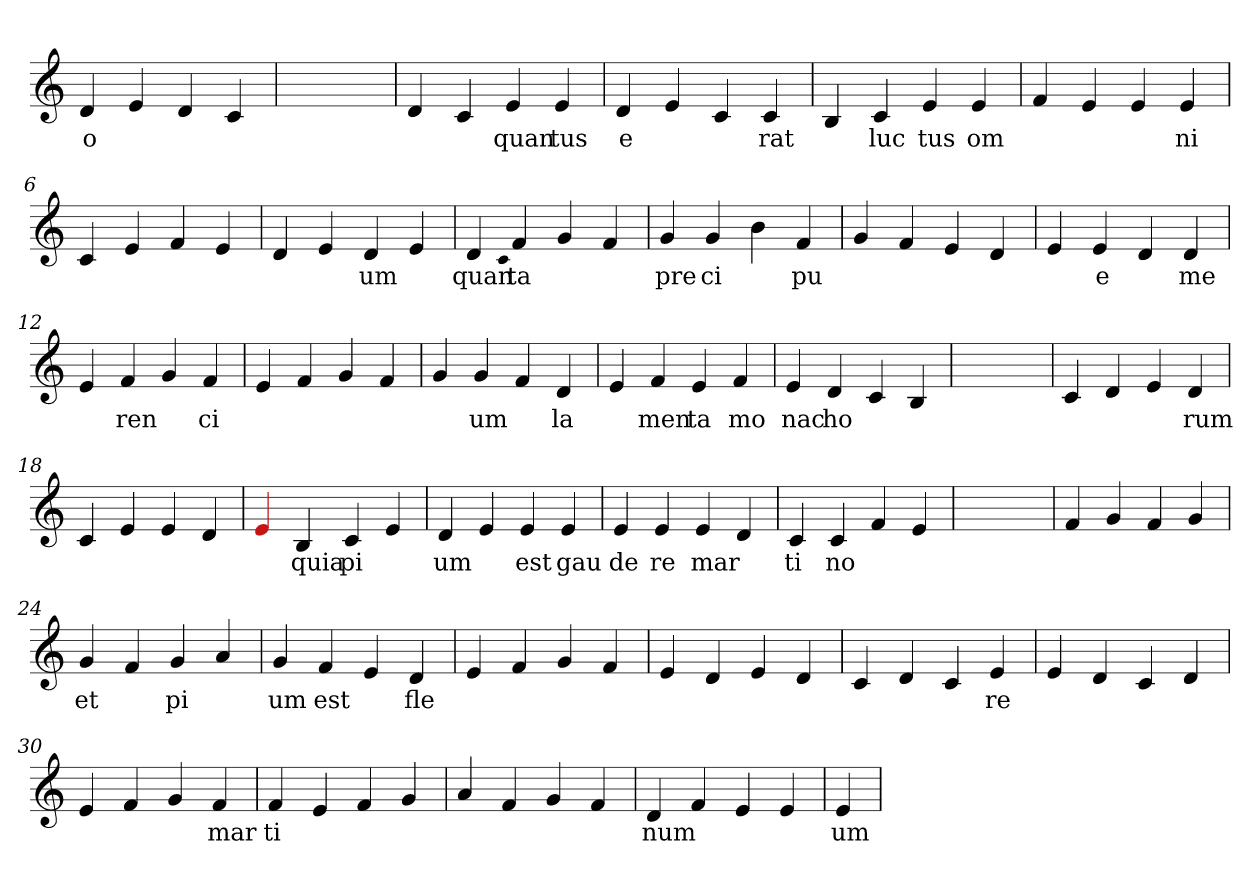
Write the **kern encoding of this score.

**kern	**text
*part1	*part1
*staff1	*staff1
*clefG2	*
=1	=1
4d	o
4e	.
4d	.
4c	.
=2	=2
1ryy	.
=2	=2
4d	.
4c	.
4e	quan
4e	tus
=3	=3
4d	e
4e	.
4c	.
4c	rat
=4	=4
4B	.
4c	luc
4e	tus
4e	om
=5	=5
4f	.
4e	.
4e	.
4e	ni
=6	=6
4c	.
4e	.
4f	.
4e	.
=7	=7
4d	.
4e	.
4d	um
4e	.
=8	=8
4d	quan
qqc	.
4f	ta
4g	.
4f	.
=9	=9
4g	pre
4g	ci
4b	.
4f	pu
=10	=10
4g	.
4f	.
4e	.
4d	.
=11	=11
4e	.
4e	e
4d	.
4d	me
=12	=12
4e	.
4f	ren
4g	.
4f	ci
=13	=13
4e	.
4f	.
4g	.
4f	.
=14	=14
4g	.
4g	um
4f	.
4d	la
=15	=15
4e	.
4f	men
4e	ta
4f	mo
=16	=16
4e	nac
4d	ho
4c	.
4B	.
=17	=17
1ryy	.
=17	=17
4c	.
4d	.
4e	.
4d	rum
=18	=18
4c	.
4e	.
4e	.
4d	.
=19	=19
4Re	.
4B	quia
4c	pi
4e	.
=20	=20
4d	um
4e	.
4e	est
4e	gau
=21	=21
4e	de
4e	re
4e	mar
4d	.
=22	=22
4c	ti
4c	no
4f	.
4e	.
=23	=23
1ryy	.
=23	=23
4f	.
4g	.
4f	.
4g	.
=24	=24
4g	et
4f	.
4g	pi
4a	.
=25	=25
4g	um
4f	est
4e	.
4d	fle
=26	=26
4e	.
4f	.
4g	.
4f	.
=27	=27
4e	.
4d	.
4e	.
4d	.
=28	=28
4c	.
4d	.
4c	.
4e	re
=29	=29
4e	.
4d	.
4c	.
4d	.
=30	=30
4e	.
4f	.
4g	.
4f	mar
=31	=31
4f	ti
4e	.
4f	.
4g	.
=32	=32
4a	.
4f	.
4g	.
4f	.
=33	=33
4d	num
4f	.
4e	.
4e	.
=34	=34
4e	um
=	=
*-	*-
